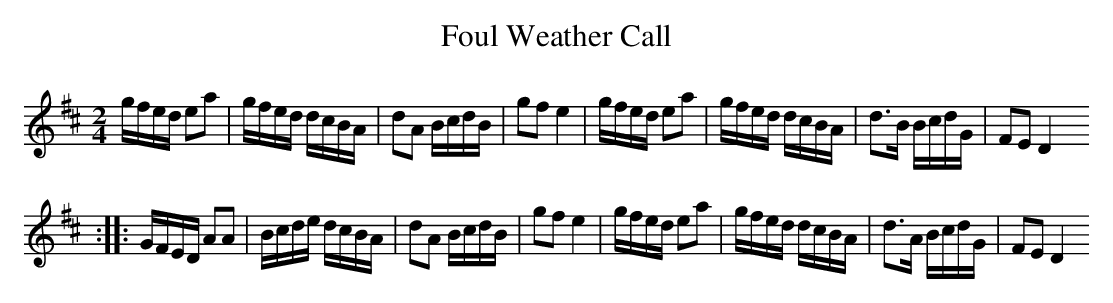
X:1
T:Foul Weather Call
M:2/4
L:1/16
K:D
gfed e2a2|gfed dcBA|d2A2 BcdB|g2f2e4|gfed e2a2|gfed dcBA|d3B BcdG|F2E2D4
:|
|:GFED A2A2|Bcde dcBA|d2A2 BcdB|g2f2e4|gfed e2a2|gfed dcBA|d3A BcdG|F2E2D4
:|
